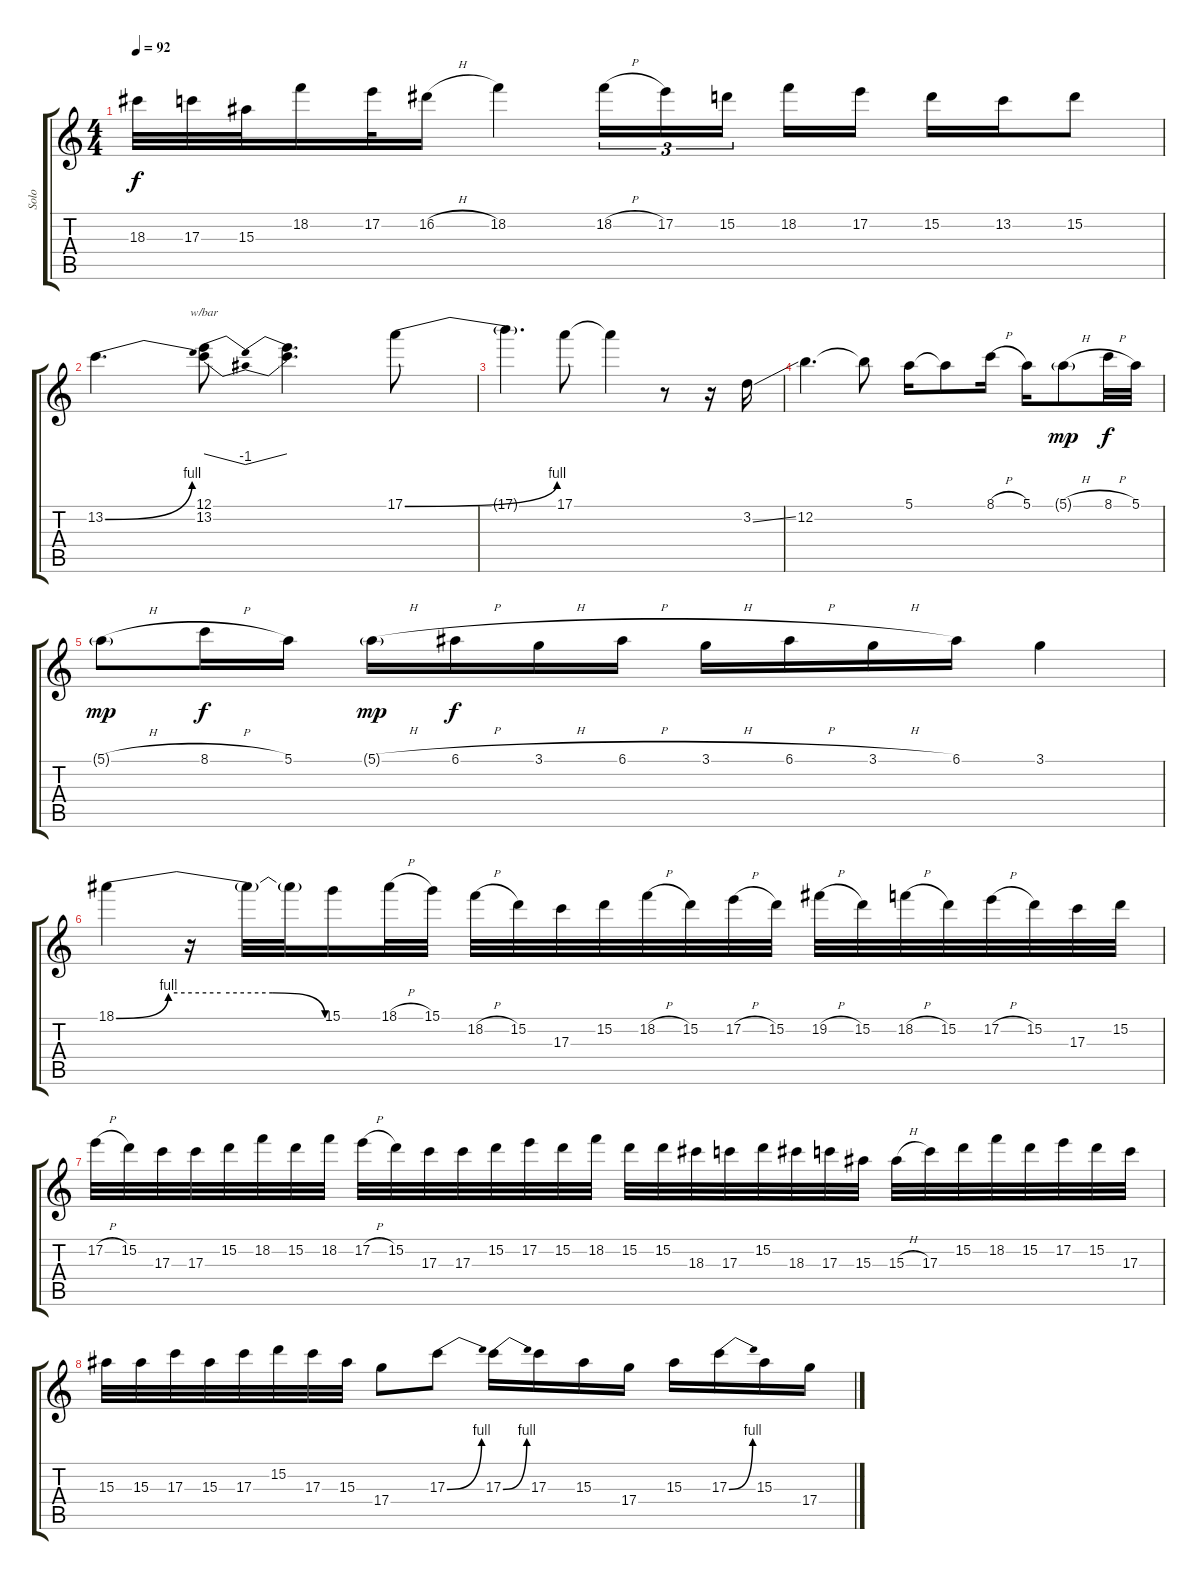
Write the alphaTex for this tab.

\track ("Solo" "Solo") {instrument overdrivenguitar}
\staff {score tabs}
\tuning (E4 B3 G3 D3 A2 E2) {hide}
\ts (4 4)
\tempo 92
\clef g2
\ks c
18.3.32{dy f} 17.3.32 15.3.32 18.2.16 17.2.32 16.2{h}.16 18.2.4 18.2{h}.16{tu (3 2)} 17.2.16{tu (3 2)} 15.2.16{tu (3 2)} 18.2.16 17.2.16 15.2.16 13.2.16 15.2.8 |
13.2{be (bend 0 0 60 4)}.4{d} (12.1 13.2).8{tbe (dip default 0 0 30 -4 60 0)} (12.1{t} 13.2{t}).4{d} 17.1{be (bend 0 0 60 4)}.8 |
17.1{t}.4{d} 17.1.8 17.1{t}.4 r.8 r.16 3.2{ss}.16 |
12.2.4{d} 12.2{t}.8 5.1.16 5.1{t}.8 8.1{h}.16 5.1.16 5.1{h g}.8{dy mp} 8.1{h}.32{dy f} 5.1.32 |
5.1{h g}.8{dy mp} 8.1{h}.16{dy f} 5.1.16 5.1{h g}.16{dy mp} 6.1{h}.16{dy f} 3.1{h}.16 6.1{h}.16 3.1{h}.16 6.1{h}.16 3.1{h}.16 6.1.16 3.1.4 |
18.1{be (custom 0 0 15 4 30 4 45 4 60 0)}.4 r.16 18.1{t}.32 18.1{t}.32 15.1.16 18.1{h}.32 15.1.32 18.2{h}.32 15.2.32 17.3.32 15.2.32 18.2{h}.32 15.2.32 17.2{h}.32 15.2.32 19.2{h}.32 15.2.32 18.2{h}.32 15.2.32 17.2{h}.32 15.2.32 17.3.32 15.2.32 |
17.2{h}.32 15.2.32 17.3.32 17.3.32 15.2.32 18.2.32 15.2.32 18.2.32 17.2{h}.32 15.2.32 17.3.32 17.3.32 15.2.32 17.2.32 15.2.32 18.2.32 15.2.32 15.2.32 18.3.32 17.3.32 15.2.32 18.3.32 17.3.32 15.3.32 15.3{h}.32 17.3.32 15.2.32 18.2.32 15.2.32 17.2.32 15.2.32 17.3.32 |
15.3.32 15.3.32 17.3.32 15.3.32 17.3.32 15.2.32 17.3.32 15.3.32 17.4.8 17.3{be (bend 0 0 60 4)}.8 17.3{be (bend 0 0 60 4)}.16 17.3.16 15.3.16 17.4.16 15.3.16 17.3{be (bend 0 0 60 4)}.16 15.3.16 17.4.16
